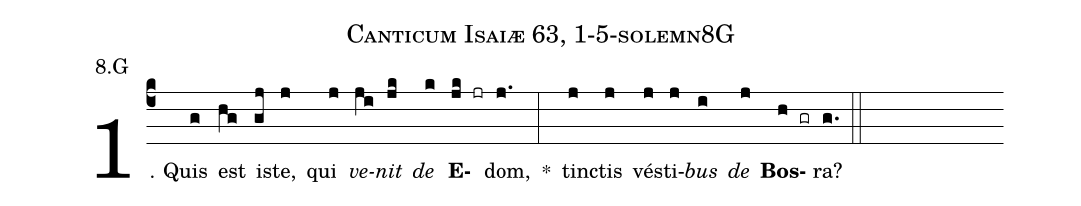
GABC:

name: Canticum Isaiæ 63, 1-5-solemn8G;
annotation: 8.G;
%%
(c4)1. Quis(g) est(hg) is(gj)te,(j) qui(j) <i>ve</i>(ji)<i>nit</i>(jk) <i>de</i>(k) <b>E</b>(jk jr)dom,(j.) *(:) tinc(j)tis(j) vés(j)ti(j)<i>bus</i>(i) <i>de</i>(j) <b>Bos</b>(h gr)ra?(g.) (::)
